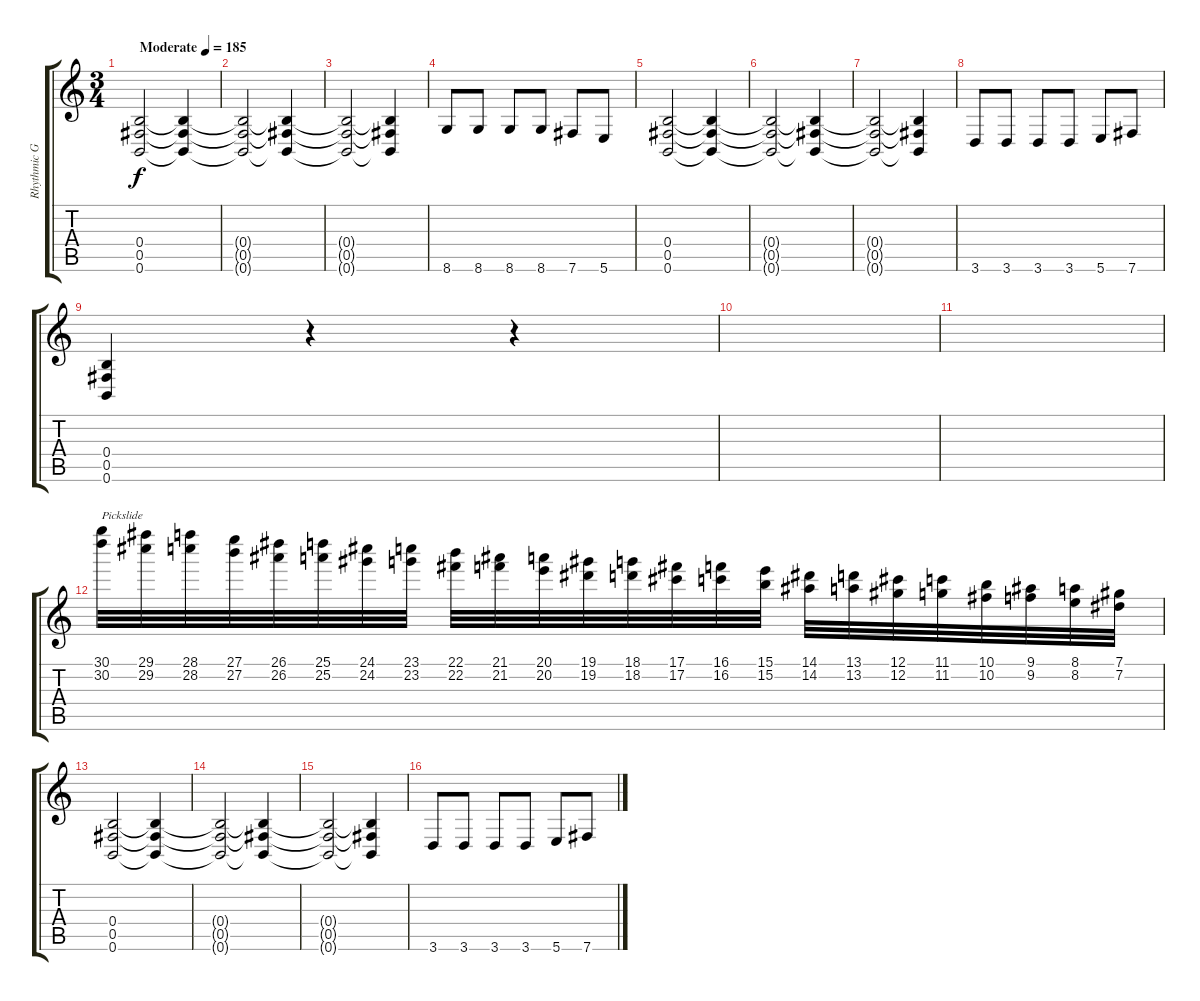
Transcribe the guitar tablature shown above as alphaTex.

\track ("Rhythmic Guitar" "Rhythmic G") {instrument distortionguitar}
\staff {score tabs}
\tuning (Db4 Ab3 E3 B2 Gb2 B1) {hide}
\ts (3 4)
\tempo (185 "Moderate")
\clef g2
\ks c
(0.4 0.5 0.6).2{dy f instrument distortionguitar} (0.4{t} 0.5{t} 0.6{t}).4 |
(0.4{t} 0.5{t} 0.6{t}).2 (0.4{t} 0.5{t} 0.6{t}).4 |
(0.4{t} 0.5{t} 0.6{t}).2 (0.4{t} 0.5{t} 0.6{t}).4 |
8.6.8 8.6.8 8.6.8 8.6.8 7.6.8 5.6.8 |
(0.4 0.5 0.6).2 (0.4{t} 0.5{t} 0.6{t}).4 |
(0.4{t} 0.5{t} 0.6{t}).2 (0.4{t} 0.5{t} 0.6{t}).4 |
(0.4{t} 0.5{t} 0.6{t}).2 (0.4{t} 0.5{t} 0.6{t}).4 |
3.6.8 3.6.8 3.6.8 3.6.8 5.6.8 7.6.8 |
(0.4 0.5 0.6).4 r.4 r.4 |
|
|
(30.1 30.2).32{txt "Pickslide"} (29.1 29.2).32 (28.1 28.2).32 (27.1 27.2).32 (26.1 26.2).32 (25.1 25.2).32 (24.1 24.2).32 (23.1 23.2).32 (22.1 22.2).32 (21.1 21.2).32 (20.1 20.2).32 (19.1 19.2).32 (18.1 18.2).32 (17.1 17.2).32 (16.1 16.2).32 (15.1 15.2).32 (14.1 14.2).32 (13.1 13.2).32 (12.1 12.2).32 (11.1 11.2).32 (10.1 10.2).32 (9.1 9.2).32 (8.1 8.2).32 (7.1 7.2).32 |
(0.4 0.5 0.6).2 (0.4{t} 0.5{t} 0.6{t}).4 |
(0.4{t} 0.5{t} 0.6{t}).2 (0.4{t} 0.5{t} 0.6{t}).4 |
(0.4{t} 0.5{t} 0.6{t}).2 (0.4{t} 0.5{t} 0.6{t}).4 |
3.6.8 3.6.8 3.6.8 3.6.8 5.6.8 7.6.8
